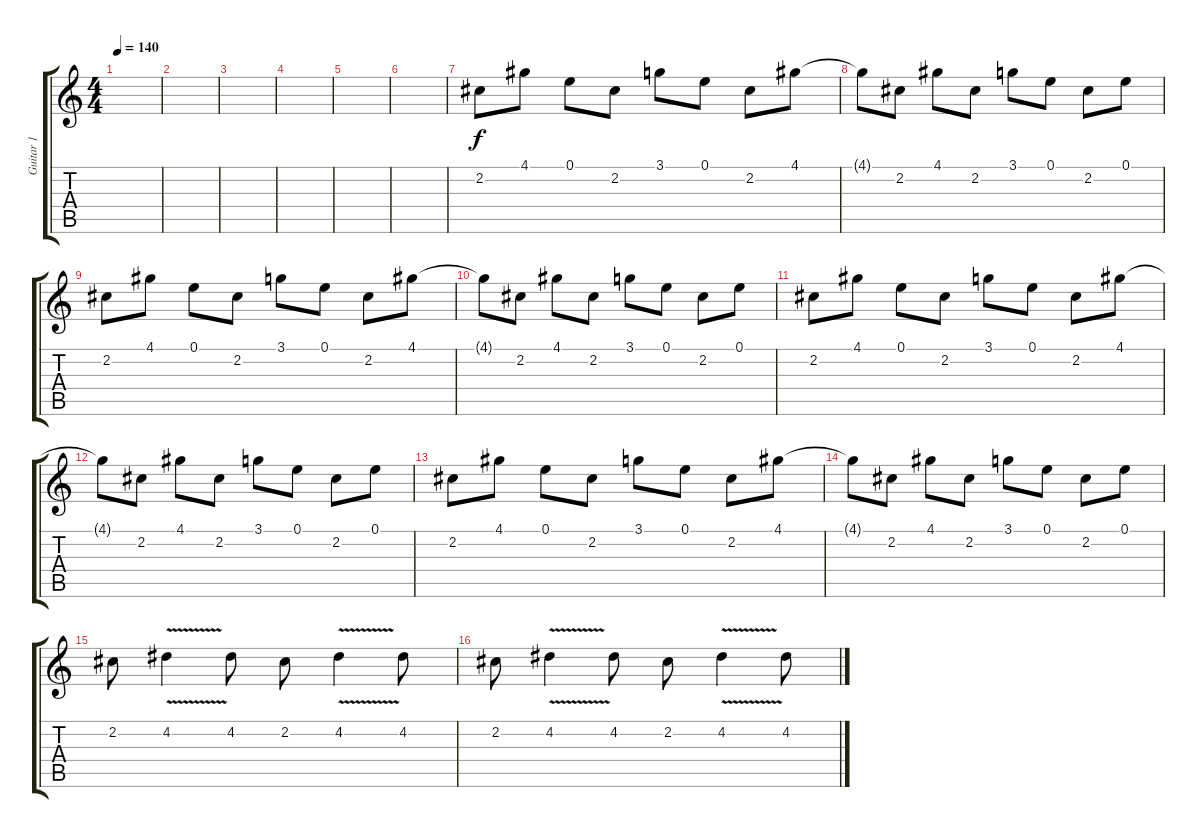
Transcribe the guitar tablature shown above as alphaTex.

\track ("Guitar 1" "Guitar 1") {instrument overdrivenguitar}
\staff {score tabs}
\tuning (E4 B3 G3 D3 A2 E2) {hide}
\ts (4 4)
\tempo 140
\clef g2
\ks c
|
|
|
|
|
|
2.2.8 4.1.8 0.1.8 2.2.8 3.1.8 0.1.8 2.2.8 4.1.8 |
4.1{t}.8 2.2.8 4.1.8 2.2.8 3.1.8 0.1.8 2.2.8 0.1.8 |
2.2.8 4.1.8 0.1.8 2.2.8 3.1.8 0.1.8 2.2.8 4.1.8 |
4.1{t}.8 2.2.8 4.1.8 2.2.8 3.1.8 0.1.8 2.2.8 0.1.8 |
2.2.8 4.1.8 0.1.8 2.2.8 3.1.8 0.1.8 2.2.8 4.1.8 |
4.1{t}.8 2.2.8 4.1.8 2.2.8 3.1.8 0.1.8 2.2.8 0.1.8 |
2.2.8 4.1.8 0.1.8 2.2.8 3.1.8 0.1.8 2.2.8 4.1.8 |
4.1{t}.8 2.2.8 4.1.8 2.2.8 3.1.8 0.1.8 2.2.8 0.1.8 |
2.2.8 4.2{v}.4 4.2.8 2.2.8 4.2{v}.4 4.2.8 |
2.2.8 4.2{v}.4 4.2.8 2.2.8 4.2{v}.4 4.2.8
